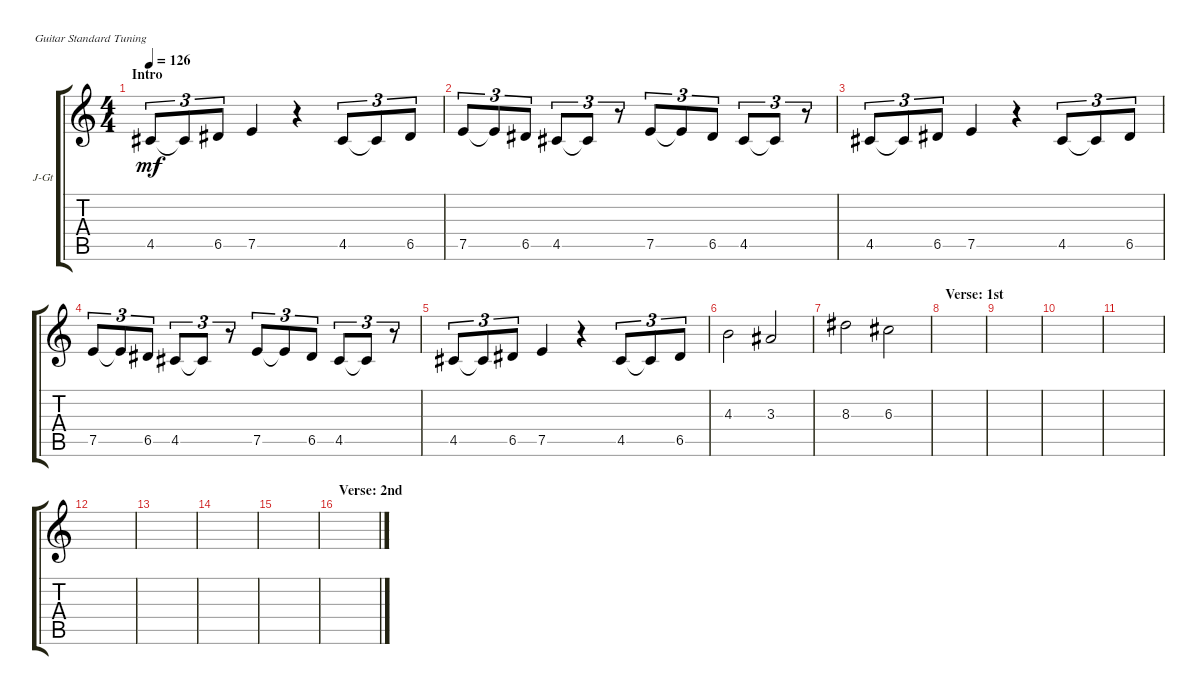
\defaultSystemsLayout 4
\bracketExtendMode groupsimilarinstruments
\firstSystemTrackNameOrientation horizontal
\otherSystemsTrackNameOrientation horizontal
\track ("Jazz Guitar" "J-Gt") {instrument electricguitarclean}
\staff {score tabs}
\tuning (E4 B3 G3 D3 A2 E2)
\ts (4 4)
\section ("" "Intro")
\tempo 126
\clef g2
\ks c
4.5.8{tu (3 2) dy mf instrument electricguitarclean} 4.5{t}.8{tu (3 2)} 6.5.8{tu (3 2)} 7.5.4 r.4 4.5.8{tu (3 2)} 4.5{t}.8{tu (3 2)} 6.5.8{tu (3 2)} |
\scale
0.485477 7.5.8{tu (3 2)} 7.5{t}.8{tu (3 2)} 6.5.8{tu (3 2)} 4.5.8{tu (3 2)} 4.5{t}.8{tu (3 2)} r.8{tu (3 2)} 7.5.8{tu (3 2)} 7.5{t}.8{tu (3 2)} 6.5.8{tu (3 2)} 4.5.8{tu (3 2)} 4.5{t}.8{tu (3 2)} r.8{tu (3 2)} |
\scale
0.257261 4.5.8{tu (3 2)} 4.5{t}.8{tu (3 2)} 6.5.8{tu (3 2)} 7.5.4 r.4 4.5.8{tu (3 2)} 4.5{t}.8{tu (3 2)} 6.5.8{tu (3 2)} |
\scale
0.257261 7.5.8{tu (3 2)} 7.5{t}.8{tu (3 2)} 6.5.8{tu (3 2)} 4.5.8{tu (3 2)} 4.5{t}.8{tu (3 2)} r.8{tu (3 2)} 7.5.8{tu (3 2)} 7.5{t}.8{tu (3 2)} 6.5.8{tu (3 2)} 4.5.8{tu (3 2)} 4.5{t}.8{tu (3 2)} r.8{tu (3 2)} |
\scale
0.333333 4.5.8{tu (3 2)} 4.5{t}.8{tu (3 2)} 6.5.8{tu (3 2)} 7.5.4 r.4 4.5.8{tu (3 2)} 4.5{t}.8{tu (3 2)} 6.5.8{tu (3 2)} |
\scale
0.333333 4.3.2 3.3.2 |
\scale
0.333333 8.3.2 6.3.2 |
\section ("" "Verse: 1st")
\scale
0.333333 |
\scale
0.333333 |
\scale
0.333333 |
\scale
0.333333 |
\scale
0.333333 |
\scale
0.333333 |
\scale
0.333333 |
\scale
0.333333 |
\section ("" "Verse: 2nd")
\scale
0.333333
